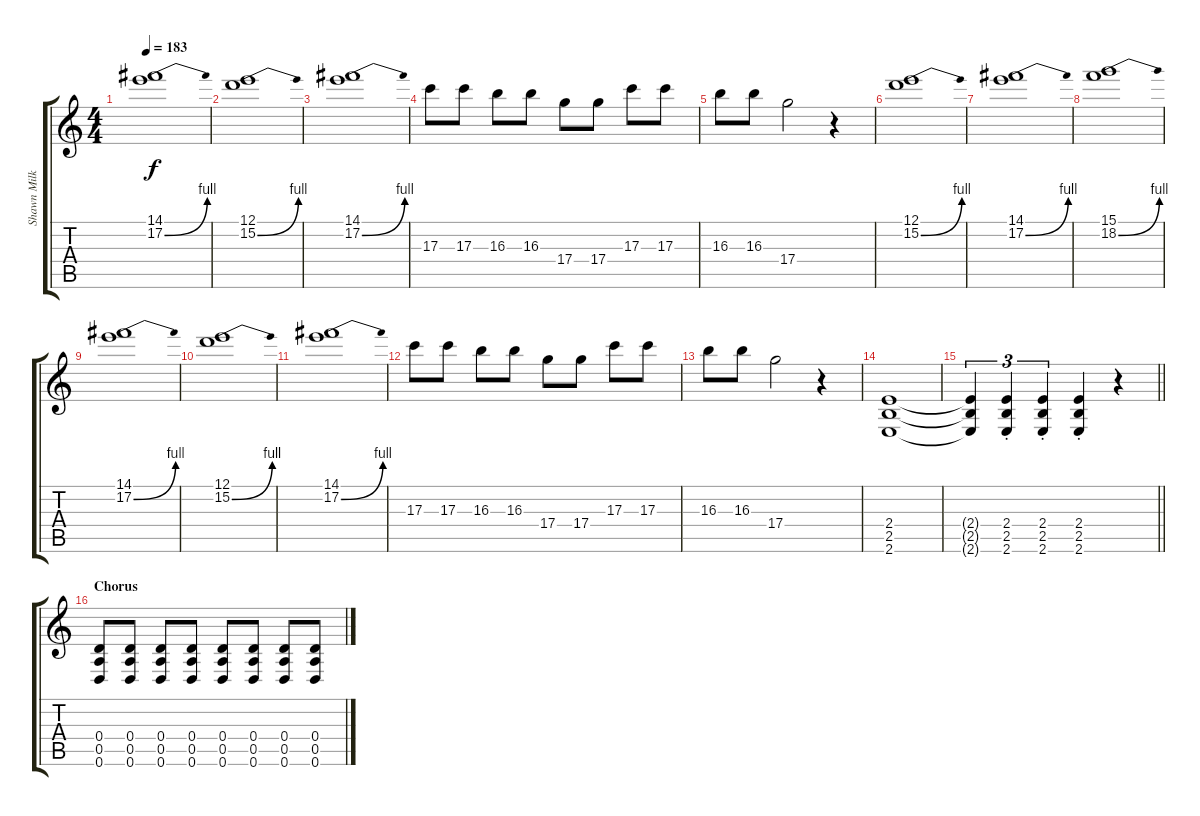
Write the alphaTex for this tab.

\track ("Shawn Milke - Harmonic Guitar" "Shawn Milk") {instrument distortionguitar}
\staff {score tabs}
\tuning (E4 B3 G3 D3 A2 D2) {hide}
\ts (4 4)
\tempo 183
\clef g2
\ks c
(14.1 17.2{be (bend 0 0 60 4)}).1{dy f} |
(12.1 15.2{be (bend 0 0 60 4)}).1 |
(14.1 17.2{be (bend 0 0 60 4)}).1 |
17.3.8 17.3.8 16.3.8 16.3.8 17.4.8 17.4.8 17.3.8 17.3.8 |
16.3.8 16.3.8 17.4.2 r.4 |
(12.1 15.2{be (bend 0 0 60 4)}).1 |
(14.1 17.2{be (bend 0 0 60 4)}).1 |
(15.1 18.2{be (bend 0 0 60 4)}).1 |
(14.1 17.2{be (bend 0 0 60 4)}).1 |
(12.1 15.2{be (bend 0 0 60 4)}).1 |
(14.1 17.2{be (bend 0 0 60 4)}).1 |
17.3.8 17.3.8 16.3.8 16.3.8 17.4.8 17.4.8 17.3.8 17.3.8 |
16.3.8 16.3.8 17.4.2 r.4 |
(2.4 2.5 2.6).1 |
\barLineRight lightlight
(2.4{t} 2.5{t} 2.6{t}).4{tu (3 2)} (2.4{st} 2.5{st} 2.6{st}).4{tu (3 2)} (2.4{st} 2.5{st} 2.6{st}).4{tu (3 2)} (2.4{st} 2.5{st} 2.6{st}).4 r.4 |
\section ("" "Chorus")
(0.4 0.5 0.6).8 (0.4 0.5 0.6).8 (0.4 0.5 0.6).8 (0.4 0.5 0.6).8 (0.4 0.5 0.6).8 (0.4 0.5 0.6).8 (0.4 0.5 0.6).8 (0.4 0.5 0.6).8
